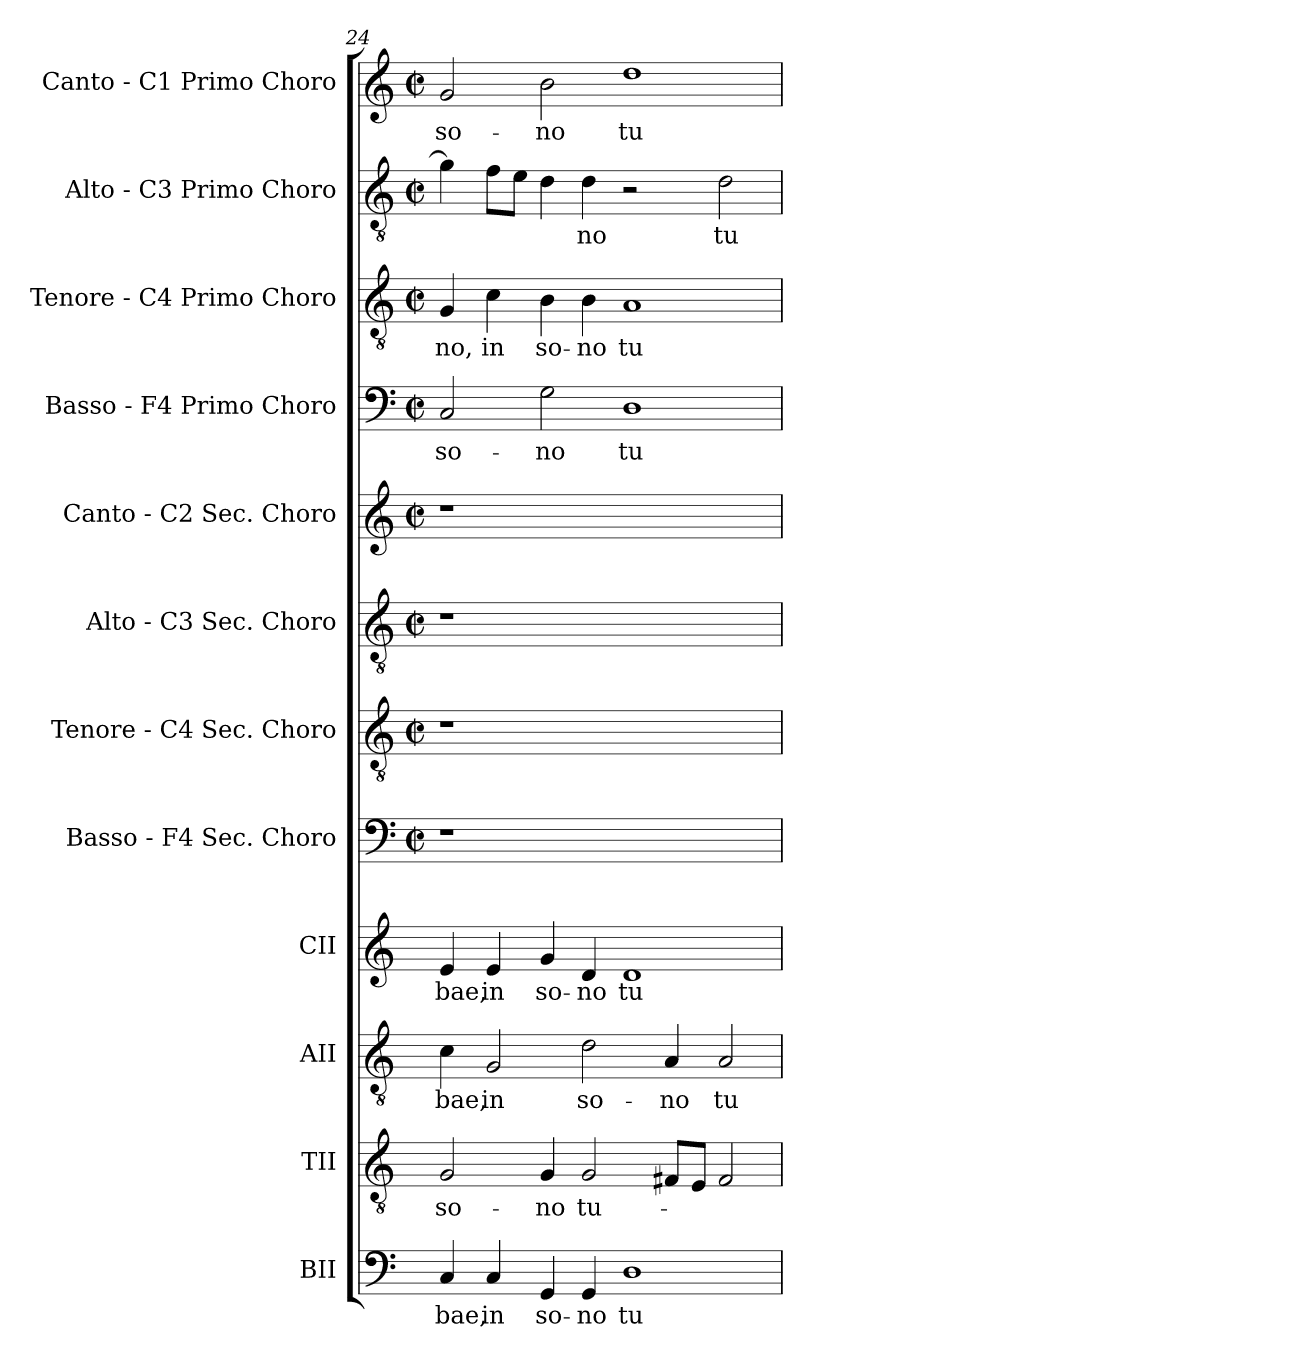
**kern	**text	**kern	**text	**kern	**text	**kern	**text	**kern	**kern	**kern	**kern	**kern	**text	**kern	**text	**kern	**text	**kern	**text
*part12	*part12	*part11	*part11	*part10	*part10	*part9	*part9	*part8	*part7	*part6	*part5	*part4	*part4	*part3	*part3	*part2	*part2	*part1	*part1
*staff12	*staff12	*staff11	*staff11	*staff10	*staff10	*staff9	*staff9	*staff8	*staff7	*staff6	*staff5	*staff4	*staff4	*staff3	*staff3	*staff2	*staff2	*staff1	*staff1
*I"BII	*	*I"TII	*	*I"AII	*	*I"CII	*	*I"Basso - F4  Sec. Choro	*I"Tenore - C4  Sec. Choro	*I"Alto - C3  Sec. Choro	*I"Canto - C2  Sec. Choro	*I"Basso - F4  Primo Choro	*	*I"Tenore - C4  Primo Choro	*	*I"Alto - C3  Primo Choro	*	*I"Canto - C1  Primo Choro	*
*I'BII	*	*I'TII	*	*I'AII	*	*I'CII	*	*I'Ch	*I'Ch	*I'Ch	*I'Ch	*I'BI	*	*I'TI	*	*I'AI	*	*I'CI	*
*clefF4	*	*clefGv2	*	*clefGv2	*	*clefG2	*	*clefF4	*clefGv2	*clefGv2	*clefG2	*clefF4	*	*clefGv2	*	*clefGv2	*	*clefG2	*
*	*	*	*	*	*	*	*	*M2/2	*M2/2	*M2/2	*M2/2	*M2/2	*	*M2/2	*	*M2/2	*	*M2/2	*
*	*	*	*	*	*	*	*	*met(c|)	*met(c|)	*met(c|)	*met(c|)	*met(c|)	*	*met(c|)	*	*met(c|)	*	*met(c|)	*
=24	=24	=24	=24	=24	=24	=24	=24	=24	=24	=24	=24	=24	=24	=24	=24	=24	=24	=24	=24
!	!LO:LY:b:cj	!	!LO:LY:b:cj	!	!LO:LY:b:cj	!	!LO:LY:b:cj	!	!	!	!	!	!LO:LY:b:cj	!	!LO:LY:b:cj	!	!	!	!LO:LY:b:cj
4C/	-bae,	2G/	so-	4c\	-bae,	4e/	-bae,	1r	1r	1r	1r	2C/	so-	4G/	-no,	4g\]	.	2g/	so-
!	!LO:LY:b:cj	!	!	!	!LO:LY:b:cj	!	!LO:LY:b:cj	!	!	!	!	!	!	!	!LO:LY:b:cj	!	!	!	!
4C/	in	.	.	2G/	in	4e/	in	.	.	.	.	.	.	4c\	in	8f\L	.	.	.
.	.	.	.	.	.	.	.	.	.	.	.	.	.	.	.	8e\J	.	.	.
!	!LO:LY:b:cj	!	!LO:LY:b:cj	!	!	!	!LO:LY:b:cj	!	!	!	!	!	!LO:LY:b:cj	!	!LO:LY:b:cj	!	!	!	!LO:LY:b:cj
4GG/	so-	4G/	-no	.	.	4g/	so-	.	.	.	.	2G\	-no	4B\	so-	4d\	.	2b\	-no
!	!LO:LY:b:cj	!	!LO:LY:b:cj	!	!LO:LY:b:cj	!	!LO:LY:b:cj	!	!	!	!	!	!	!	!LO:LY:b:cj	!	!LO:LY:b:cj	!	!
4GG/	-no	2G/	tu-	2d\	so-	4d/	-no	.	.	.	.	.	.	4B\	-no	4d\	-no	.	.
!	!LO:LY:b:cj	!	!	!	!	!	!LO:LY:b:cj	!	!	!	!	!	!LO:LY:b:cj	!	!LO:LY:b:cj	!	!	!	!LO:LY:b:cj
1D	tu-	.	.	.	.	1d	tu-	1ryy	1ryy	1ryy	1ryy	1D	tu-	1A	tu-	2r	.	1dd	tu-
!	!	!	!	!	!LO:LY:b:cj	!	!	!	!	!	!	!	!	!	!	!	!	!	!
.	.	8F#X/L	.	4A/	-no	.	.	.	.	.	.	.	.	.	.	.	.	.	.
.	.	8E/J	.	.	.	.	.	.	.	.	.	.	.	.	.	.	.	.	.
!	!	!	!	!	!LO:LY:b:cj	!	!	!	!	!	!	!	!	!	!	!	!LO:LY:b:cj	!	!
.	.	2F#/	.	2A/	tu-	.	.	.	.	.	.	.	.	.	.	[>2d\	tu-	.	.
=	=	=	=	=	=	=	=	=	=	=	=	=	=	=	=	=	=	=	=
*-	*-	*-	*-	*-	*-	*-	*-	*-	*-	*-	*-	*-	*-	*-	*-	*-	*-	*-	*-
